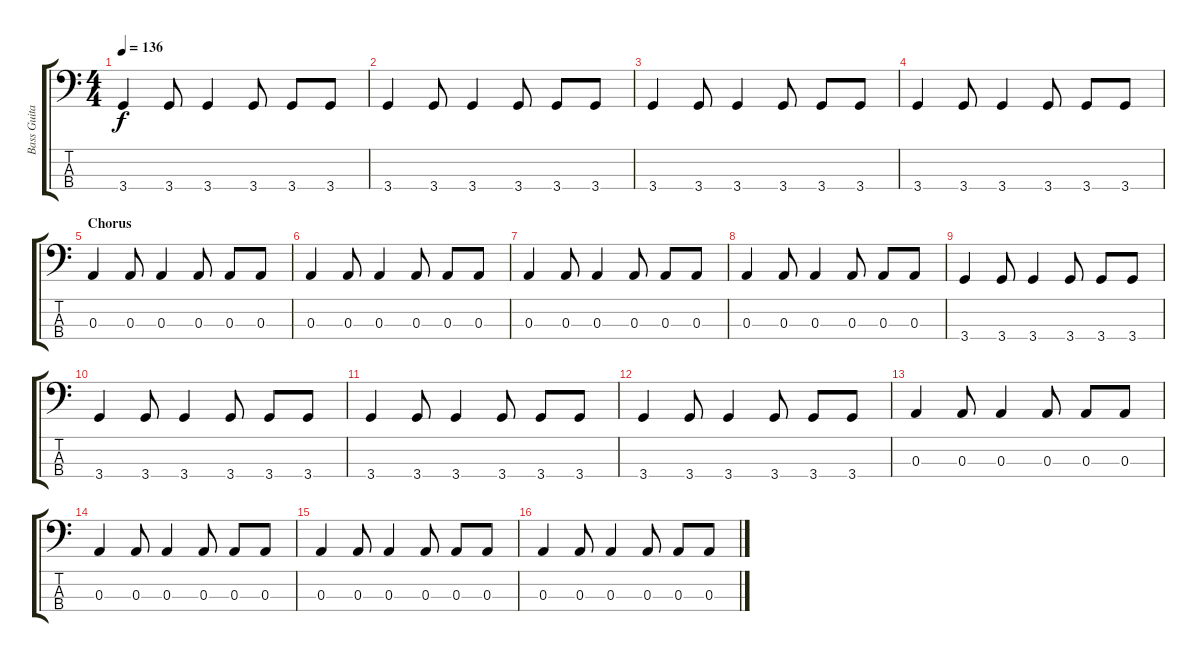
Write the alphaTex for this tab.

\track ("Bass Guitar" "Bass Guita") {instrument electricbassfinger}
\staff {score tabs}
\tuning (G2 D2 A1 E1) {hide}
\ts (4 4)
\tempo 136
\clef f4
\ks c
3.4.4{dy f} 3.4.8 3.4.4 3.4.8 3.4.8 3.4.8 |
3.4.4 3.4.8 3.4.4 3.4.8 3.4.8 3.4.8 |
3.4.4 3.4.8 3.4.4 3.4.8 3.4.8 3.4.8 |
3.4.4 3.4.8 3.4.4 3.4.8 3.4.8 3.4.8 |
\section ("" "Chorus")
0.3.4 0.3.8 0.3.4 0.3.8 0.3.8 0.3.8 |
0.3.4 0.3.8 0.3.4 0.3.8 0.3.8 0.3.8 |
0.3.4 0.3.8 0.3.4 0.3.8 0.3.8 0.3.8 |
0.3.4 0.3.8 0.3.4 0.3.8 0.3.8 0.3.8 |
3.4.4 3.4.8 3.4.4 3.4.8 3.4.8 3.4.8 |
3.4.4 3.4.8 3.4.4 3.4.8 3.4.8 3.4.8 |
3.4.4 3.4.8 3.4.4 3.4.8 3.4.8 3.4.8 |
3.4.4 3.4.8 3.4.4 3.4.8 3.4.8 3.4.8 |
0.3.4 0.3.8 0.3.4 0.3.8 0.3.8 0.3.8 |
0.3.4 0.3.8 0.3.4 0.3.8 0.3.8 0.3.8 |
0.3.4 0.3.8 0.3.4 0.3.8 0.3.8 0.3.8 |
0.3.4 0.3.8 0.3.4 0.3.8 0.3.8 0.3.8
